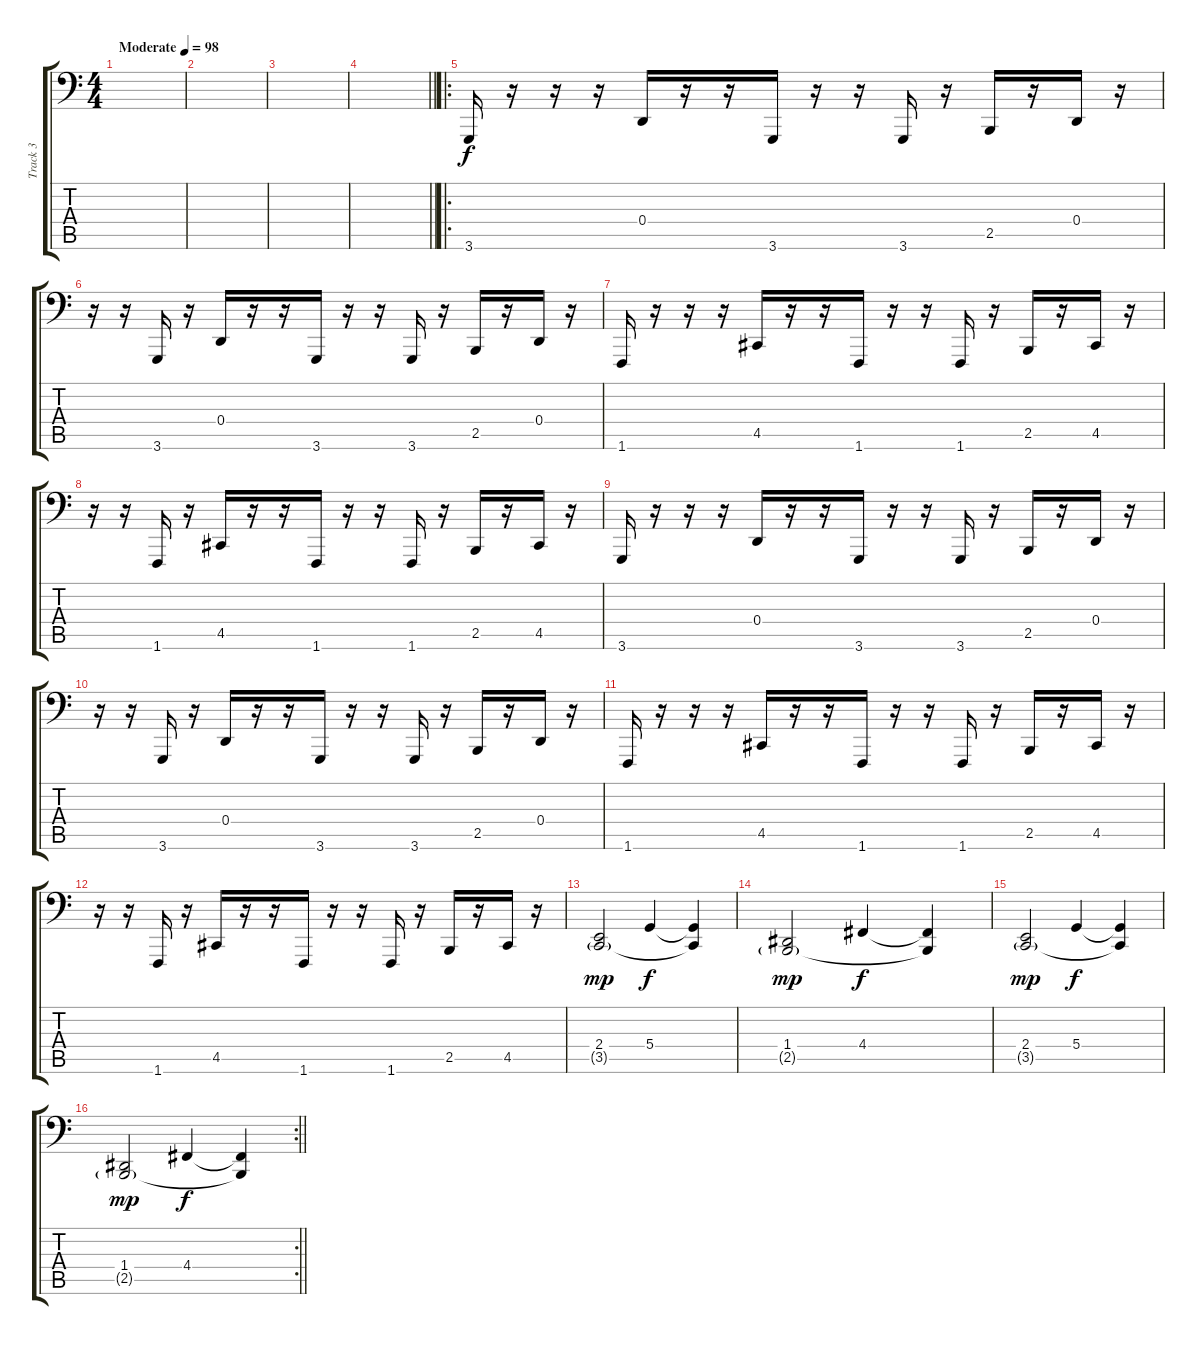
\track ("Track 3" "Track 3") {instrument pizzicatostrings}
\staff {score tabs}
\tuning (E3 B2 G2 D2 A1 E1) {hide}
\ts (4 4)
\tempo (98 "Moderate")
\clef f4
\ks c
|
|
|
\barLineRight lightlight
|
\ro
\section ("" "")
3.6.16 r.16 r.16 r.16 0.4.16 r.16 r.16 3.6.16 r.16 r.16 3.6.16 r.16 2.5.16 r.16 0.4.16 r.16 |
r.16 r.16 3.6.16 r.16 0.4.16 r.16 r.16 3.6.16 r.16 r.16 3.6.16 r.16 2.5.16 r.16 0.4.16 r.16 |
1.6.16 r.16 r.16 r.16 4.5.16 r.16 r.16 1.6.16 r.16 r.16 1.6.16 r.16 2.5.16 r.16 4.5.16 r.16 |
r.16 r.16 1.6.16 r.16 4.5.16 r.16 r.16 1.6.16 r.16 r.16 1.6.16 r.16 2.5.16 r.16 4.5.16 r.16 |
3.6.16 r.16 r.16 r.16 0.4.16 r.16 r.16 3.6.16 r.16 r.16 3.6.16 r.16 2.5.16 r.16 0.4.16 r.16 |
r.16 r.16 3.6.16 r.16 0.4.16 r.16 r.16 3.6.16 r.16 r.16 3.6.16 r.16 2.5.16 r.16 0.4.16 r.16 |
1.6.16 r.16 r.16 r.16 4.5.16 r.16 r.16 1.6.16 r.16 r.16 1.6.16 r.16 2.5.16 r.16 4.5.16 r.16 |
r.16 r.16 1.6.16 r.16 4.5.16 r.16 r.16 1.6.16 r.16 r.16 1.6.16 r.16 2.5.16 r.16 4.5.16 r.16 |
(2.4 3.5{g}).2{dy mp} 5.4.4{dy f} (5.4{t} 3.5{t}).4 |
(1.4 2.5{g}).2{dy mp} 4.4.4{dy f} (4.4{t} 2.5{t}).4 |
(2.4 3.5{g}).2{dy mp} 5.4.4{dy f} (5.4{t} 3.5{t}).4 |
\rc 2
\barLineRight lightlight
(1.4 2.5{g}).2{dy mp} 4.4.4{dy f} (4.4{t} 2.5{t}).4
